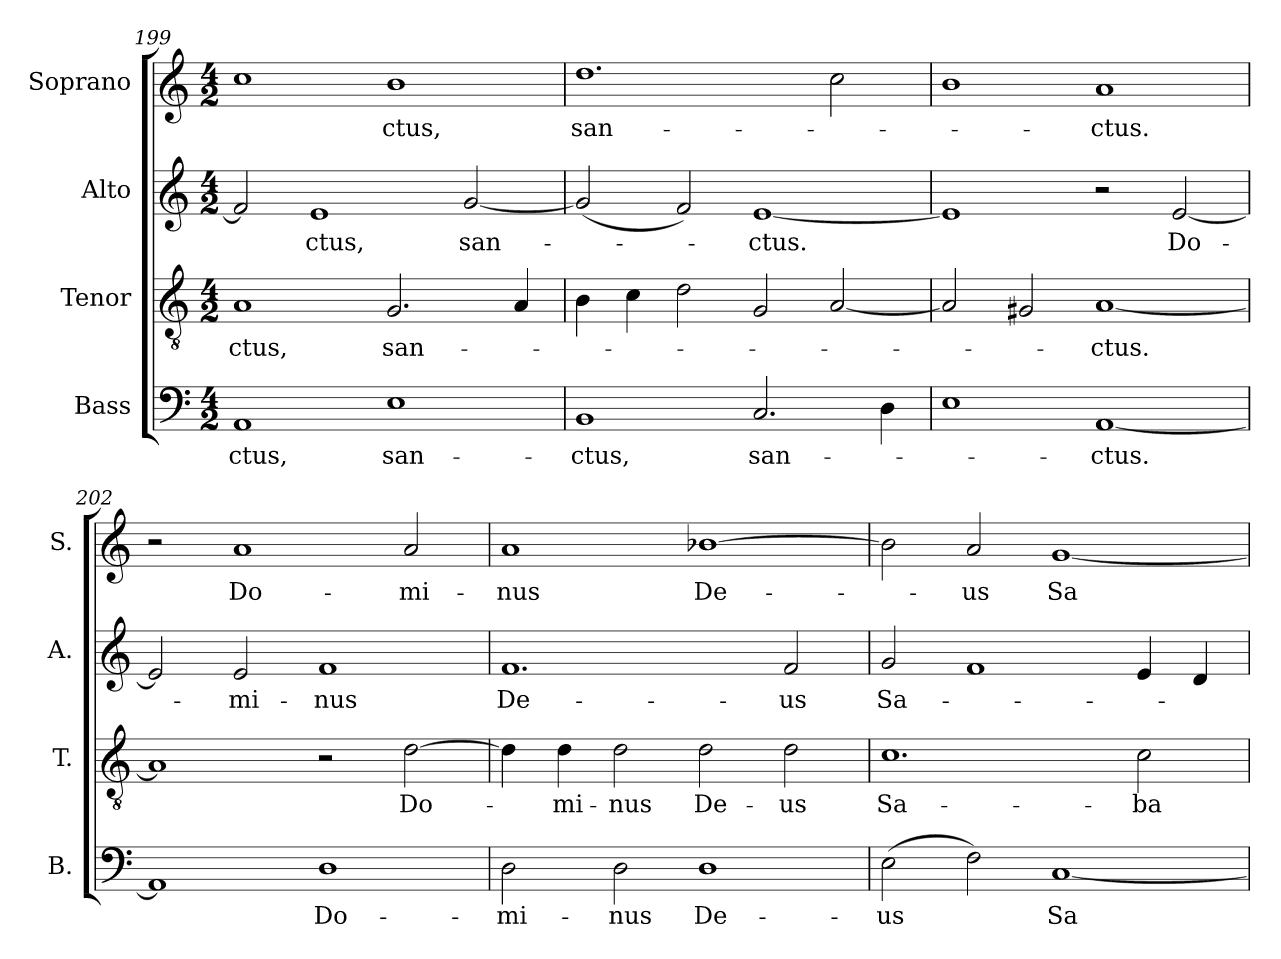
**kern	**text	**kern	**text	**kern	**text	**kern	**text
*part4	*part4	*part3	*part3	*part2	*part2	*part1	*part1
*staff4	*staff4	*staff3	*staff3	*staff2	*staff2	*staff1	*staff1
*I"Bass	*	*I"Tenor	*	*I"Alto	*	*I"Soprano	*
*I'B.	*	*I'T.	*	*I'A.	*	*I'S.	*
*clefF4	*	*clefGv2	*	*clefG2	*	*clefG2	*
*	*	*ITrd7c12	*	*	*	*	*
*k[]	*	*k[]	*	*k[]	*	*k[]	*
*C:	*	*C:	*	*C:	*	*C:	*
*M4/2	*	*M4/2	*	*M4/2	*	*M4/2	*
=199	=199	=199	=199	=199	=199	=199	=199
!	!LO:LY:b:color=#000000	!	!	!	!	!	!
!	!	!	!LO:LY:b:color=#000000	!	!	!	!
1AAi	-ctus,	1AAi	-ctus,	2fi/]	.	1cci	.
!	!	!	!	!	!LO:LY:b:color=#000000	!	!
.	.	.	.	1ei	-ctus,	.	.
!	!LO:LY:b:color=#000000	!	!	!	!	!	!
!	!	!	!LO:LY:b:color=#000000	!	!	!	!
!	!	!	!	!	!	!	!LO:LY:b:color=#000000
1Ei	san-	2.GGi/	san-	.	.	1bi	-ctus,
!	!	!	!	!	!LO:LY:b:color=#000000	!	!
.	.	.	.	[2gi/	san-	.	.
.	.	4AAi/	.	.	.	.	.
=200	=200	=200	=200	=200	=200	=200	=200
!	!LO:LY:b:color=#000000	!	!	!	!	!	!
!	!	!	!	!	!	!	!LO:LY:b:color=#000000
1BBi	-ctus,	4BBi\	.	(2gi/]	.	1.ddi	san-
.	.	4Ci\	.	.	.	.	.
.	.	2Di\	.	2fi/)	.	.	.
!	!LO:LY:b:color=#000000	!	!	!	!	!	!
!	!	!	!	!	!LO:LY:b:color=#000000	!	!
2.Ci/	san-	2GGi/	.	[1ei	-ctus.	.	.
.	.	[2AAi/	.	.	.	2cci\	.
4Di\	.	.	.	.	.	.	.
=201	=201	=201	=201	=201	=201	=201	=201
1Ei	.	2AAi/]	.	1ei]	.	1bi	.
.	.	2GG#Xi/	.	.	.	.	.
!	!LO:LY:b:color=#000000	!	!	!	!	!	!
!	!	!	!LO:LY:b:color=#000000	!	!	!	!
!	!	!	!	!	!	!	!LO:LY:b:color=#000000
[1AAi	-ctus.	[1AAi	-ctus.	2r	.	1ai	-ctus.
!	!	!	!	!	!LO:LY:b:color=#000000	!	!
.	.	.	.	[2ei/	Do-	.	.
!!LO:LB:g=z
=202	=202	=202	=202	=202	=202	=202	=202
1AAi]	.	1AAi]	.	2ei/]	.	2r	.
!	!	!	!	!	!LO:LY:b:color=#000000	!	!
!	!	!	!	!	!	!	!LO:LY:b:color=#000000
.	.	.	.	2ei/	-mi-	1ai	Do-
!	!LO:LY:b:color=#000000	!	!	!	!	!	!
!	!	!	!	!	!LO:LY:b:color=#000000	!	!
1Di	Do-	2r	.	1fi	-nus	.	.
!	!	!	!LO:LY:b:color=#000000	!	!	!	!
!	!	!	!	!	!	!	!LO:LY:b:color=#000000
.	.	[2Di\	Do-	.	.	2ai/	-mi-
=203	=203	=203	=203	=203	=203	=203	=203
!	!LO:LY:b:color=#000000	!	!	!	!	!	!
!	!	!	!	!	!LO:LY:b:color=#000000	!	!
!	!	!	!	!	!	!	!LO:LY:b:color=#000000
2Di\	-mi-	4Di\]	.	1.fi	De-	1ai	-nus
!	!	!	!LO:LY:b:color=#000000	!	!	!	!
.	.	4Di\	-mi-	.	.	.	.
!	!LO:LY:b:color=#000000	!	!	!	!	!	!
!	!	!	!LO:LY:b:color=#000000	!	!	!	!
2Di\	-nus	2Di\	-nus	.	.	.	.
!	!LO:LY:b:color=#000000	!	!	!	!	!	!
!	!	!	!LO:LY:b:color=#000000	!	!	!	!
!	!	!	!	!	!	!	!LO:LY:b:color=#000000
1Di	De-	2Di\	De-	.	.	[1b-Xi	De-
!	!	!	!LO:LY:b:color=#000000	!	!	!	!
!	!	!	!	!	!LO:LY:b:color=#000000	!	!
.	.	2Di\	-us	2fi/	-us	.	.
=204	=204	=204	=204	=204	=204	=204	=204
!	!LO:LY:b:color=#000000	!	!	!	!	!	!
!	!	!	!LO:LY:b:color=#000000	!	!	!	!
!	!	!	!	!	!LO:LY:b:color=#000000	!	!
(2Ei\	-us	1.Ci	Sa-	2gi/	Sa-	2b-i\]	.
!	!	!	!	!	!	!	!LO:LY:b:color=#000000
2Fi\)	.	.	.	1fi	.	2ai/	-us
!	!LO:LY:b:color=#000000	!	!	!	!	!	!
!	!	!	!	!	!	!	!LO:LY:b:color=#000000
[1Ci	Sa-	.	.	.	.	[1gi	Sa-
!	!	!	!LO:LY:b:color=#000000	!	!	!	!
.	.	2Ci\	-ba-	4ei/	.	.	.
.	.	.	.	4di/	.	.	.
=	=	=	=	=	=	=	=
*-	*-	*-	*-	*-	*-	*-	*-
